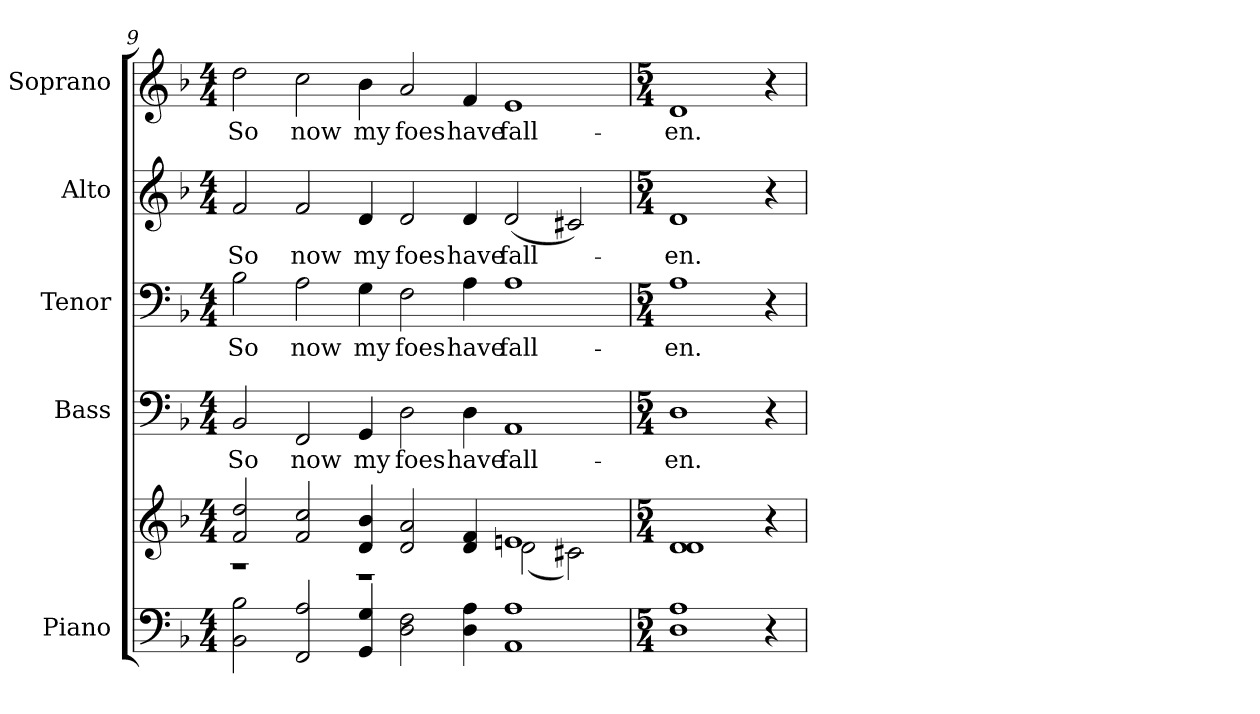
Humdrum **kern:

**kern	**kern	**kern	**text	**kern	**text	**kern	**text	**kern	**text
*part5	*part5	*part4	*part4	*part3	*part3	*part2	*part2	*part1	*part1
*staff6	*staff5	*staff4	*staff4	*staff3	*staff3	*staff2	*staff2	*staff1	*staff1
*I"Piano	*	*I"Bass	*	*I"Tenor	*	*I"Alto	*	*I"Soprano	*
*I'Pno.	*	*I'B.	*	*I'T.	*	*I'A.	*	*I'S.	*
!!LO:PB:g=z
*clefF4	*clefG2	*clefF4	*	*clefF4	*	*clefG2	*	*clefG2	*
*k[b-]	*k[b-]	*k[b-]	*	*k[b-]	*	*k[b-]	*	*k[b-]	*
*d:	*d:	*d:	*	*d:	*	*d:	*	*d:	*
*M4/4	*M4/4	*M4/4	*	*M4/4	*	*M4/4	*	*M4/4	*
=9	=9	=9	=9	=9	=9	=9	=9	=9	=9
*	*^	*	*	*	*	*	*	*	*
!	!	!	!	!LO:LY:b:color=#000000	!	!	!	!	!	!
!	!	!	!	!	!	!LO:LY:b:color=#000000	!	!	!	!
!	!	!	!	!	!	!	!	!LO:LY:b:color=#000000	!	!
!	!	!	!	!	!	!	!	!	!	!LO:LY:b:color=#000000
2BB-i\ 2B-i	2fi/ 2ddi	1r	2BB-i/	So	2B-i\	So	2fi/	So	2ddi\	So
!	!	!	!	!LO:LY:b:color=#000000	!	!	!	!	!	!
!	!	!	!	!	!	!LO:LY:b:color=#000000	!	!	!	!
!	!	!	!	!	!	!	!	!LO:LY:b:color=#000000	!	!
!	!	!	!	!	!	!	!	!	!	!LO:LY:b:color=#000000
2FFi/ 2Ai	2fi/ 2cci	.	2FFi/	now	2Ai\	now	2fi/	now	2cci\	now
!	!	!	!	!LO:LY:b:color=#000000	!	!	!	!	!	!
!	!	!	!	!	!	!LO:LY:b:color=#000000	!	!	!	!
!	!	!	!	!	!	!	!	!LO:LY:b:color=#000000	!	!
!	!	!	!	!	!	!	!	!	!	!LO:LY:b:color=#000000
4GGi/ 4Gi	4di/ 4b-i	1r	4GGi/	my	4Gi\	my	4di/	my	4b-i\	my
!	!	!	!	!LO:LY:b:color=#000000	!	!	!	!	!	!
!	!	!	!	!	!	!LO:LY:b:color=#000000	!	!	!	!
!	!	!	!	!	!	!	!	!LO:LY:b:color=#000000	!	!
!	!	!	!	!	!	!	!	!	!	!LO:LY:b:color=#000000
2Di\ 2Fi	2di/ 2ai	.	2Di\	foes	2Fi\	foes	2di/	foes	2ai/	foes
!	!	!	!	!LO:LY:b:color=#000000	!	!	!	!	!	!
!	!	!	!	!	!	!LO:LY:b:color=#000000	!	!	!	!
!	!	!	!	!	!	!	!	!LO:LY:b:color=#000000	!	!
!	!	!	!	!	!	!	!	!	!	!LO:LY:b:color=#000000
4Di\ 4Ai	4di/ 4fi	.	4Di\	have	4Ai\	have	4di/	have	4fi/	have
!	!	!	!	!LO:LY:b:color=#000000	!	!	!	!	!	!
!	!	!	!	!	!	!LO:LY:b:color=#000000	!	!	!	!
!	!	!	!	!	!	!	!	!LO:LY:b:color=#000000	!	!
!	!	!	!	!	!	!	!	!	!	!LO:LY:b:color=#000000
1AAi 1Ai	1eni	(2di\	1AAi	fall-	1Ai	fall-	(2di/	fall-	1ei	fall-
.	.	2c#Xi\)	.	.	.	.	2c#Xi/)	.	.	.
*	*v	*v	*	*	*	*	*	*	*	*
=10	=10	=10	=10	=10	=10	=10	=10	=10	=10
*M5/4	*M5/4	*M5/4	*	*M5/4	*	*M5/4	*	*M5/4	*
*	*^	*	*	*	*	*	*	*	*
!	!	!	!	!LO:LY:b:color=#000000	!	!	!	!	!	!
*	*v	*v	*	*	*	*	*	*	*	*
*	*^	*	*	*	*	*	*	*	*
!	!	!	!	!	!	!LO:LY:b:color=#000000	!	!	!	!
*	*v	*v	*	*	*	*	*	*	*	*
*	*^	*	*	*	*	*	*	*	*
!	!	!	!	!	!	!	!	!LO:LY:b:color=#000000	!	!
*	*v	*v	*	*	*	*	*	*	*	*
*	*^	*	*	*	*	*	*	*	*
!	!	!	!	!	!	!	!	!	!	!LO:LY:b:color=#000000
*	*v	*v	*	*	*	*	*	*	*	*
1Di 1Ai	1di 1di	1Di	-en.	1Ai	-en.	1di	-en.	1di	-en.
4r	4r	4r	.	4r	.	4r	.	4r	.
=	=	=	=	=	=	=	=	=	=
*-	*-	*-	*-	*-	*-	*-	*-	*-	*-
